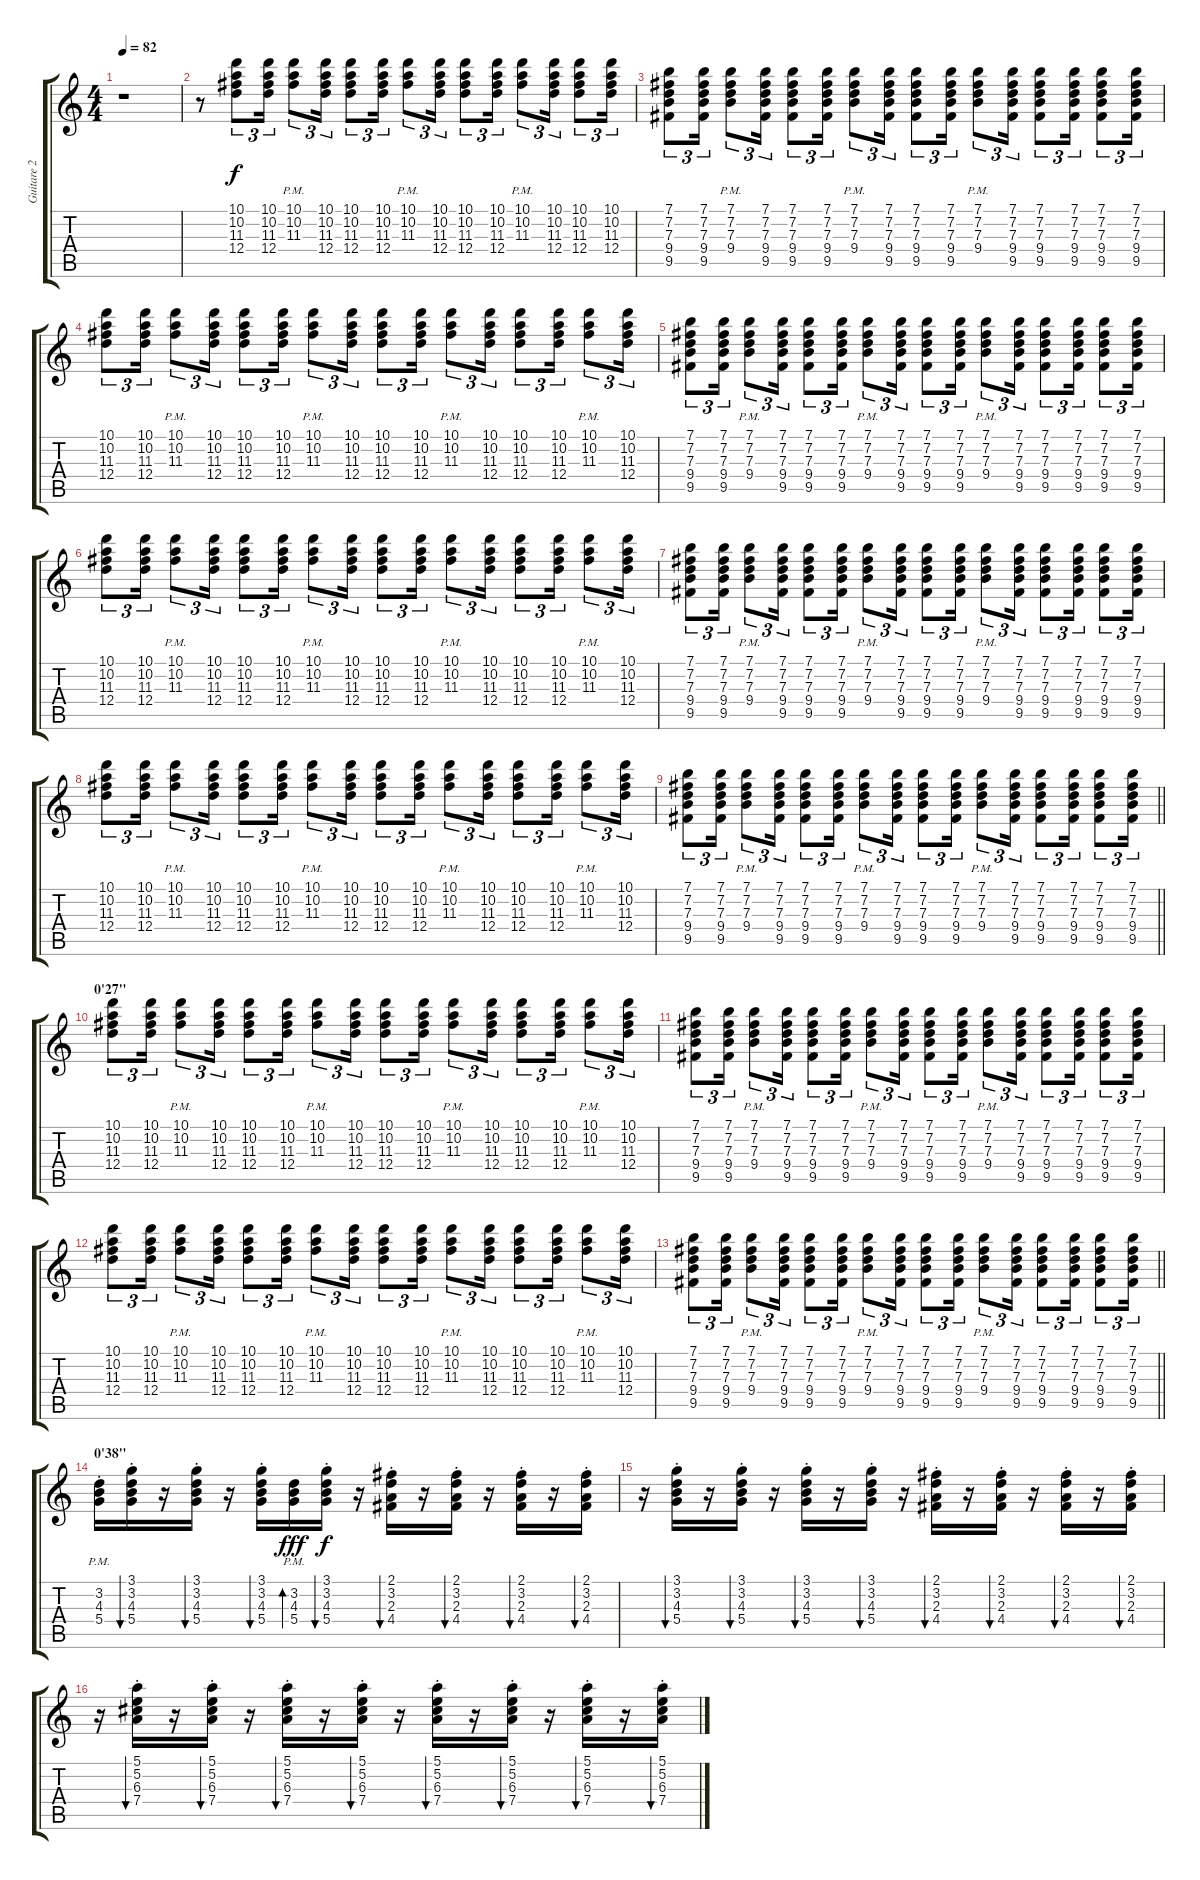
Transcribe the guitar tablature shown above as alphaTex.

\track ("Guitare 2" "Guitare 2") {instrument electricguitarclean}
\staff {score tabs}
\tuning (E4 B3 G3 D3 A2 E2) {hide}
\ts (4 4)
\tempo 82
\clef g2
\ks c
r.1{dy f instrument electricguitarclean} |
r.8 (10.1 10.2 11.3 12.4).8{tu (3 2)} (10.1 10.2 11.3 12.4).16{tu (3 2)} (10.1{pm} 10.2{pm} 11.3{pm}).8{tu (3 2)} (10.1 10.2 11.3 12.4).16{tu (3 2)} (10.1 10.2 11.3 12.4).8{tu (3 2)} (10.1 10.2 11.3 12.4).16{tu (3 2)} (10.1{pm} 10.2{pm} 11.3{pm}).8{tu (3 2)} (10.1 10.2 11.3 12.4).16{tu (3 2)} (10.1 10.2 11.3 12.4).8{tu (3 2)} (10.1 10.2 11.3 12.4).16{tu (3 2)} (10.1{pm} 10.2{pm} 11.3{pm}).8{tu (3 2)} (10.1 10.2 11.3 12.4).16{tu (3 2)} (10.1 10.2 11.3 12.4).8{tu (3 2)} (10.1 10.2 11.3 12.4).16{tu (3 2)} |
(7.1 7.2 7.3 9.4 9.5).8{tu (3 2)} (7.1 7.2 7.3 9.4 9.5).16{tu (3 2)} (7.1{pm} 7.2{pm} 7.3{pm} 9.4{pm}).8{tu (3 2)} (7.1 7.2 7.3 9.4 9.5).16{tu (3 2)} (7.1 7.2 7.3 9.4 9.5).8{tu (3 2)} (7.1 7.2 7.3 9.4 9.5).16{tu (3 2)} (7.1{pm} 7.2{pm} 7.3{pm} 9.4{pm}).8{tu (3 2)} (7.1 7.2 7.3 9.4 9.5).16{tu (3 2)} (7.1 7.2 7.3 9.4 9.5).8{tu (3 2)} (7.1 7.2 7.3 9.4 9.5).16{tu (3 2)} (7.1{pm} 7.2{pm} 7.3{pm} 9.4{pm}).8{tu (3 2)} (7.1 7.2 7.3 9.4 9.5).16{tu (3 2)} (7.1 7.2 7.3 9.4 9.5).8{tu (3 2)} (7.1 7.2 7.3 9.4 9.5).16{tu (3 2)} (7.1 7.2 7.3 9.4 9.5).8{tu (3 2)} (7.1 7.2 7.3 9.4 9.5).16{tu (3 2)} |
(10.1 10.2 11.3 12.4).8{tu (3 2)} (10.1 10.2 11.3 12.4).16{tu (3 2)} (10.1{pm} 10.2{pm} 11.3{pm}).8{tu (3 2)} (10.1 10.2 11.3 12.4).16{tu (3 2)} (10.1 10.2 11.3 12.4).8{tu (3 2)} (10.1 10.2 11.3 12.4).16{tu (3 2)} (10.1{pm} 10.2{pm} 11.3{pm}).8{tu (3 2)} (10.1 10.2 11.3 12.4).16{tu (3 2)} (10.1 10.2 11.3 12.4).8{tu (3 2)} (10.1 10.2 11.3 12.4).16{tu (3 2)} (10.1{pm} 10.2{pm} 11.3{pm}).8{tu (3 2)} (10.1 10.2 11.3 12.4).16{tu (3 2)} (10.1 10.2 11.3 12.4).8{tu (3 2)} (10.1 10.2 11.3 12.4).16{tu (3 2)} (10.1{pm} 10.2{pm} 11.3{pm}).8{tu (3 2)} (10.1 10.2 11.3 12.4).16{tu (3 2)} |
(7.1 7.2 7.3 9.4 9.5).8{tu (3 2)} (7.1 7.2 7.3 9.4 9.5).16{tu (3 2)} (7.1{pm} 7.2{pm} 7.3{pm} 9.4{pm}).8{tu (3 2)} (7.1 7.2 7.3 9.4 9.5).16{tu (3 2)} (7.1 7.2 7.3 9.4 9.5).8{tu (3 2)} (7.1 7.2 7.3 9.4 9.5).16{tu (3 2)} (7.1{pm} 7.2{pm} 7.3{pm} 9.4{pm}).8{tu (3 2)} (7.1 7.2 7.3 9.4 9.5).16{tu (3 2)} (7.1 7.2 7.3 9.4 9.5).8{tu (3 2)} (7.1 7.2 7.3 9.4 9.5).16{tu (3 2)} (7.1{pm} 7.2{pm} 7.3{pm} 9.4{pm}).8{tu (3 2)} (7.1 7.2 7.3 9.4 9.5).16{tu (3 2)} (7.1 7.2 7.3 9.4 9.5).8{tu (3 2)} (7.1 7.2 7.3 9.4 9.5).16{tu (3 2)} (7.1 7.2 7.3 9.4 9.5).8{tu (3 2)} (7.1 7.2 7.3 9.4 9.5).16{tu (3 2)} |
(10.1 10.2 11.3 12.4).8{tu (3 2)} (10.1 10.2 11.3 12.4).16{tu (3 2)} (10.1{pm} 10.2{pm} 11.3{pm}).8{tu (3 2)} (10.1 10.2 11.3 12.4).16{tu (3 2)} (10.1 10.2 11.3 12.4).8{tu (3 2)} (10.1 10.2 11.3 12.4).16{tu (3 2)} (10.1{pm} 10.2{pm} 11.3{pm}).8{tu (3 2)} (10.1 10.2 11.3 12.4).16{tu (3 2)} (10.1 10.2 11.3 12.4).8{tu (3 2)} (10.1 10.2 11.3 12.4).16{tu (3 2)} (10.1{pm} 10.2{pm} 11.3{pm}).8{tu (3 2)} (10.1 10.2 11.3 12.4).16{tu (3 2)} (10.1 10.2 11.3 12.4).8{tu (3 2)} (10.1 10.2 11.3 12.4).16{tu (3 2)} (10.1{pm} 10.2{pm} 11.3{pm}).8{tu (3 2)} (10.1 10.2 11.3 12.4).16{tu (3 2)} |
(7.1 7.2 7.3 9.4 9.5).8{tu (3 2)} (7.1 7.2 7.3 9.4 9.5).16{tu (3 2)} (7.1{pm} 7.2{pm} 7.3{pm} 9.4{pm}).8{tu (3 2)} (7.1 7.2 7.3 9.4 9.5).16{tu (3 2)} (7.1 7.2 7.3 9.4 9.5).8{tu (3 2)} (7.1 7.2 7.3 9.4 9.5).16{tu (3 2)} (7.1{pm} 7.2{pm} 7.3{pm} 9.4{pm}).8{tu (3 2)} (7.1 7.2 7.3 9.4 9.5).16{tu (3 2)} (7.1 7.2 7.3 9.4 9.5).8{tu (3 2)} (7.1 7.2 7.3 9.4 9.5).16{tu (3 2)} (7.1{pm} 7.2{pm} 7.3{pm} 9.4{pm}).8{tu (3 2)} (7.1 7.2 7.3 9.4 9.5).16{tu (3 2)} (7.1 7.2 7.3 9.4 9.5).8{tu (3 2)} (7.1 7.2 7.3 9.4 9.5).16{tu (3 2)} (7.1 7.2 7.3 9.4 9.5).8{tu (3 2)} (7.1 7.2 7.3 9.4 9.5).16{tu (3 2)} |
(10.1 10.2 11.3 12.4).8{tu (3 2)} (10.1 10.2 11.3 12.4).16{tu (3 2)} (10.1{pm} 10.2{pm} 11.3{pm}).8{tu (3 2)} (10.1 10.2 11.3 12.4).16{tu (3 2)} (10.1 10.2 11.3 12.4).8{tu (3 2)} (10.1 10.2 11.3 12.4).16{tu (3 2)} (10.1{pm} 10.2{pm} 11.3{pm}).8{tu (3 2)} (10.1 10.2 11.3 12.4).16{tu (3 2)} (10.1 10.2 11.3 12.4).8{tu (3 2)} (10.1 10.2 11.3 12.4).16{tu (3 2)} (10.1{pm} 10.2{pm} 11.3{pm}).8{tu (3 2)} (10.1 10.2 11.3 12.4).16{tu (3 2)} (10.1 10.2 11.3 12.4).8{tu (3 2)} (10.1 10.2 11.3 12.4).16{tu (3 2)} (10.1{pm} 10.2{pm} 11.3{pm}).8{tu (3 2)} (10.1 10.2 11.3 12.4).16{tu (3 2)} |
\barLineRight lightlight
(7.1 7.2 7.3 9.4 9.5).8{tu (3 2)} (7.1 7.2 7.3 9.4 9.5).16{tu (3 2)} (7.1{pm} 7.2{pm} 7.3{pm} 9.4{pm}).8{tu (3 2)} (7.1 7.2 7.3 9.4 9.5).16{tu (3 2)} (7.1 7.2 7.3 9.4 9.5).8{tu (3 2)} (7.1 7.2 7.3 9.4 9.5).16{tu (3 2)} (7.1{pm} 7.2{pm} 7.3{pm} 9.4{pm}).8{tu (3 2)} (7.1 7.2 7.3 9.4 9.5).16{tu (3 2)} (7.1 7.2 7.3 9.4 9.5).8{tu (3 2)} (7.1 7.2 7.3 9.4 9.5).16{tu (3 2)} (7.1{pm} 7.2{pm} 7.3{pm} 9.4{pm}).8{tu (3 2)} (7.1 7.2 7.3 9.4 9.5).16{tu (3 2)} (7.1 7.2 7.3 9.4 9.5).8{tu (3 2)} (7.1 7.2 7.3 9.4 9.5).16{tu (3 2)} (7.1 7.2 7.3 9.4 9.5).8{tu (3 2)} (7.1 7.2 7.3 9.4 9.5).16{tu (3 2)} |
\section ("" "0'27\"")
(10.1 10.2 11.3 12.4).8{tu (3 2)} (10.1 10.2 11.3 12.4).16{tu (3 2)} (10.1{pm} 10.2{pm} 11.3{pm}).8{tu (3 2)} (10.1 10.2 11.3 12.4).16{tu (3 2)} (10.1 10.2 11.3 12.4).8{tu (3 2)} (10.1 10.2 11.3 12.4).16{tu (3 2)} (10.1{pm} 10.2{pm} 11.3{pm}).8{tu (3 2)} (10.1 10.2 11.3 12.4).16{tu (3 2)} (10.1 10.2 11.3 12.4).8{tu (3 2)} (10.1 10.2 11.3 12.4).16{tu (3 2)} (10.1{pm} 10.2{pm} 11.3{pm}).8{tu (3 2)} (10.1 10.2 11.3 12.4).16{tu (3 2)} (10.1 10.2 11.3 12.4).8{tu (3 2)} (10.1 10.2 11.3 12.4).16{tu (3 2)} (10.1{pm} 10.2{pm} 11.3{pm}).8{tu (3 2)} (10.1 10.2 11.3 12.4).16{tu (3 2)} |
(7.1 7.2 7.3 9.4 9.5).8{tu (3 2)} (7.1 7.2 7.3 9.4 9.5).16{tu (3 2)} (7.1{pm} 7.2{pm} 7.3{pm} 9.4{pm}).8{tu (3 2)} (7.1 7.2 7.3 9.4 9.5).16{tu (3 2)} (7.1 7.2 7.3 9.4 9.5).8{tu (3 2)} (7.1 7.2 7.3 9.4 9.5).16{tu (3 2)} (7.1{pm} 7.2{pm} 7.3{pm} 9.4{pm}).8{tu (3 2)} (7.1 7.2 7.3 9.4 9.5).16{tu (3 2)} (7.1 7.2 7.3 9.4 9.5).8{tu (3 2)} (7.1 7.2 7.3 9.4 9.5).16{tu (3 2)} (7.1{pm} 7.2{pm} 7.3{pm} 9.4{pm}).8{tu (3 2)} (7.1 7.2 7.3 9.4 9.5).16{tu (3 2)} (7.1 7.2 7.3 9.4 9.5).8{tu (3 2)} (7.1 7.2 7.3 9.4 9.5).16{tu (3 2)} (7.1 7.2 7.3 9.4 9.5).8{tu (3 2)} (7.1 7.2 7.3 9.4 9.5).16{tu (3 2)} |
(10.1 10.2 11.3 12.4).8{tu (3 2)} (10.1 10.2 11.3 12.4).16{tu (3 2)} (10.1{pm} 10.2{pm} 11.3{pm}).8{tu (3 2)} (10.1 10.2 11.3 12.4).16{tu (3 2)} (10.1 10.2 11.3 12.4).8{tu (3 2)} (10.1 10.2 11.3 12.4).16{tu (3 2)} (10.1{pm} 10.2{pm} 11.3{pm}).8{tu (3 2)} (10.1 10.2 11.3 12.4).16{tu (3 2)} (10.1 10.2 11.3 12.4).8{tu (3 2)} (10.1 10.2 11.3 12.4).16{tu (3 2)} (10.1{pm} 10.2{pm} 11.3{pm}).8{tu (3 2)} (10.1 10.2 11.3 12.4).16{tu (3 2)} (10.1 10.2 11.3 12.4).8{tu (3 2)} (10.1 10.2 11.3 12.4).16{tu (3 2)} (10.1{pm} 10.2{pm} 11.3{pm}).8{tu (3 2)} (10.1 10.2 11.3 12.4).16{tu (3 2)} |
\barLineRight lightlight
(7.1 7.2 7.3 9.4 9.5).8{tu (3 2)} (7.1 7.2 7.3 9.4 9.5).16{tu (3 2)} (7.1{pm} 7.2{pm} 7.3{pm} 9.4{pm}).8{tu (3 2)} (7.1 7.2 7.3 9.4 9.5).16{tu (3 2)} (7.1 7.2 7.3 9.4 9.5).8{tu (3 2)} (7.1 7.2 7.3 9.4 9.5).16{tu (3 2)} (7.1{pm} 7.2{pm} 7.3{pm} 9.4{pm}).8{tu (3 2)} (7.1 7.2 7.3 9.4 9.5).16{tu (3 2)} (7.1 7.2 7.3 9.4 9.5).8{tu (3 2)} (7.1 7.2 7.3 9.4 9.5).16{tu (3 2)} (7.1{pm} 7.2{pm} 7.3{pm} 9.4{pm}).8{tu (3 2)} (7.1 7.2 7.3 9.4 9.5).16{tu (3 2)} (7.1 7.2 7.3 9.4 9.5).8{tu (3 2)} (7.1 7.2 7.3 9.4 9.5).16{tu (3 2)} (7.1 7.2 7.3 9.4 9.5).8{tu (3 2)} (7.1 7.2 7.3 9.4 9.5).16{tu (3 2)} |
\section ("" "0'38\"")
(3.2{pm st} 4.3{pm st} 5.4{pm st}).16 (3.1{st} 3.2{st} 4.3{st} 5.4{st}).16{bu 480} r.16 (3.1{st} 3.2{st} 4.3{st} 5.4{st}).16{bu 480} r.16 (3.1{st} 3.2{st} 4.3{st} 5.4{st}).16{bu 480} (3.2{pm} 4.3{pm} 5.4{pm}).16{bd 30 dy fff} (3.1{st} 3.2{st} 4.3{st} 5.4{st}).16{bu 480 dy f} r.16 (2.1{st} 3.2{st} 2.3{st} 4.4{st}).16{bu 120} r.16 (2.1{st} 3.2{st} 2.3{st} 4.4{st}).16{bu 120} r.16 (2.1{st} 3.2{st} 2.3{st} 4.4{st}).16{bu 120} r.16 (2.1{st} 3.2{st} 2.3{st} 4.4{st}).16{bu 120} |
r.16 (3.1{st} 3.2{st} 4.3{st} 5.4{st}).16{bu 480} r.16 (3.1{st} 3.2{st} 4.3{st} 5.4{st}).16{bu 480} r.16 (3.1{st} 3.2{st} 4.3{st} 5.4{st}).16{bu 480} r.16 (3.1{st} 3.2{st} 4.3{st} 5.4{st}).16{bu 480} r.16 (2.1{st} 3.2{st} 2.3{st} 4.4{st}).16{bu 120} r.16 (2.1{st} 3.2{st} 2.3{st} 4.4{st}).16{bu 120} r.16 (2.1{st} 3.2{st} 2.3{st} 4.4{st}).16{bu 120} r.16 (2.1{st} 3.2{st} 2.3{st} 4.4{st}).16{bu 120} |
r.16 (5.1{st} 5.2{st} 6.3{st} 7.4{st}).16{bu 120} r.16 (5.1{st} 5.2{st} 6.3{st} 7.4{st}).16{bu 120} r.16 (5.1{st} 5.2{st} 6.3{st} 7.4{st}).16{bu 120} r.16 (5.1{st} 5.2{st} 6.3{st} 7.4{st}).16{bu 120} r.16 (5.1{st} 5.2{st} 6.3{st} 7.4{st}).16{bu 120} r.16 (5.1{st} 5.2{st} 6.3{st} 7.4{st}).16{bu 120} r.16 (5.1{st} 5.2{st} 6.3{st} 7.4{st}).16{bu 120} r.16 (5.1{st} 5.2{st} 6.3{st} 7.4{st}).16{bu 120}
